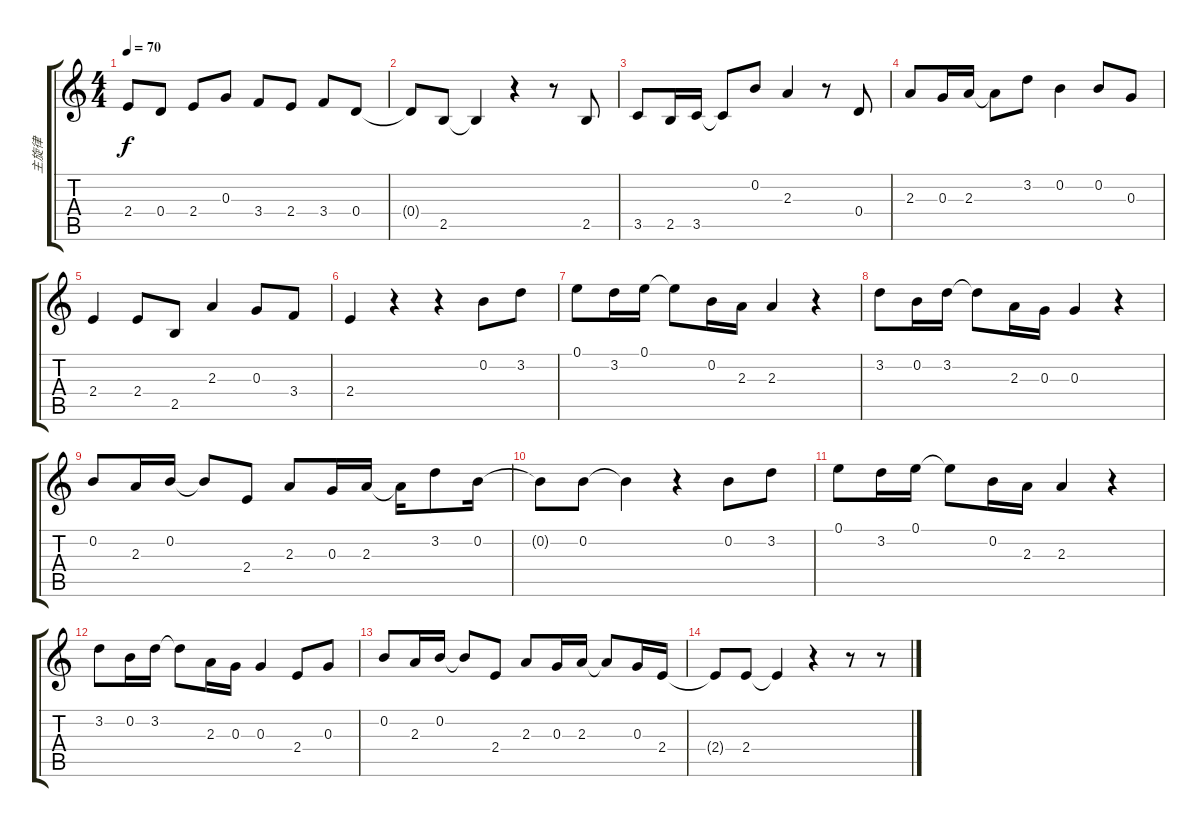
\track ("主旋律" "主旋律") {instrument electricguitarjazz}
\staff {score tabs}
\tuning (E4 B3 G3 D3 A2 E2) {hide}
\ts (4 4)
\tempo 70
\clef g2
\ks c
2.4.8{dy f} 0.4.8 2.4.8 0.3.8 3.4.8 2.4.8 3.4.8 0.4.8 |
0.4{t}.8 2.5.8 2.5{t}.4 r.4 r.8 2.5.8 |
3.5.8 2.5.16 3.5.16 3.5{t}.8 0.2.8 2.3.4 r.8 0.4.8 |
2.3.8 0.3.16 2.3.16 2.3{t}.8 3.2.8 0.2.4 0.2.8 0.3.8 |
2.4.4 2.4.8 2.5.8 2.3.4 0.3.8 3.4.8 |
2.4.4 r.4 r.4 0.2.8 3.2.8 |
0.1.8 3.2.16 0.1.16 0.1{t}.8 0.2.16 2.3.16 2.3.4 r.4 |
3.2.8 0.2.16 3.2.16 3.2{t}.8 2.3.16 0.3.16 0.3.4 r.4 |
0.2.8 2.3.16 0.2.16 0.2{t}.8 2.4.8 2.3.8 0.3.16 2.3.16 2.3{t}.16 3.2.8 0.2.16 |
0.2{t}.8 0.2.8 0.2{t}.4 r.4 0.2.8 3.2.8 |
0.1.8 3.2.16 0.1.16 0.1{t}.8 0.2.16 2.3.16 2.3.4 r.4 |
3.2.8 0.2.16 3.2.16 3.2{t}.8 2.3.16 0.3.16 0.3.4 2.4.8 0.3.8 |
0.2.8 2.3.16 0.2.16 0.2{t}.8 2.4.8 2.3.8 0.3.16 2.3.16 2.3{t}.8 0.3.16 2.4.16 |
2.4{t}.8 2.4.8 2.4{t}.4 r.4 r.8 r.8
